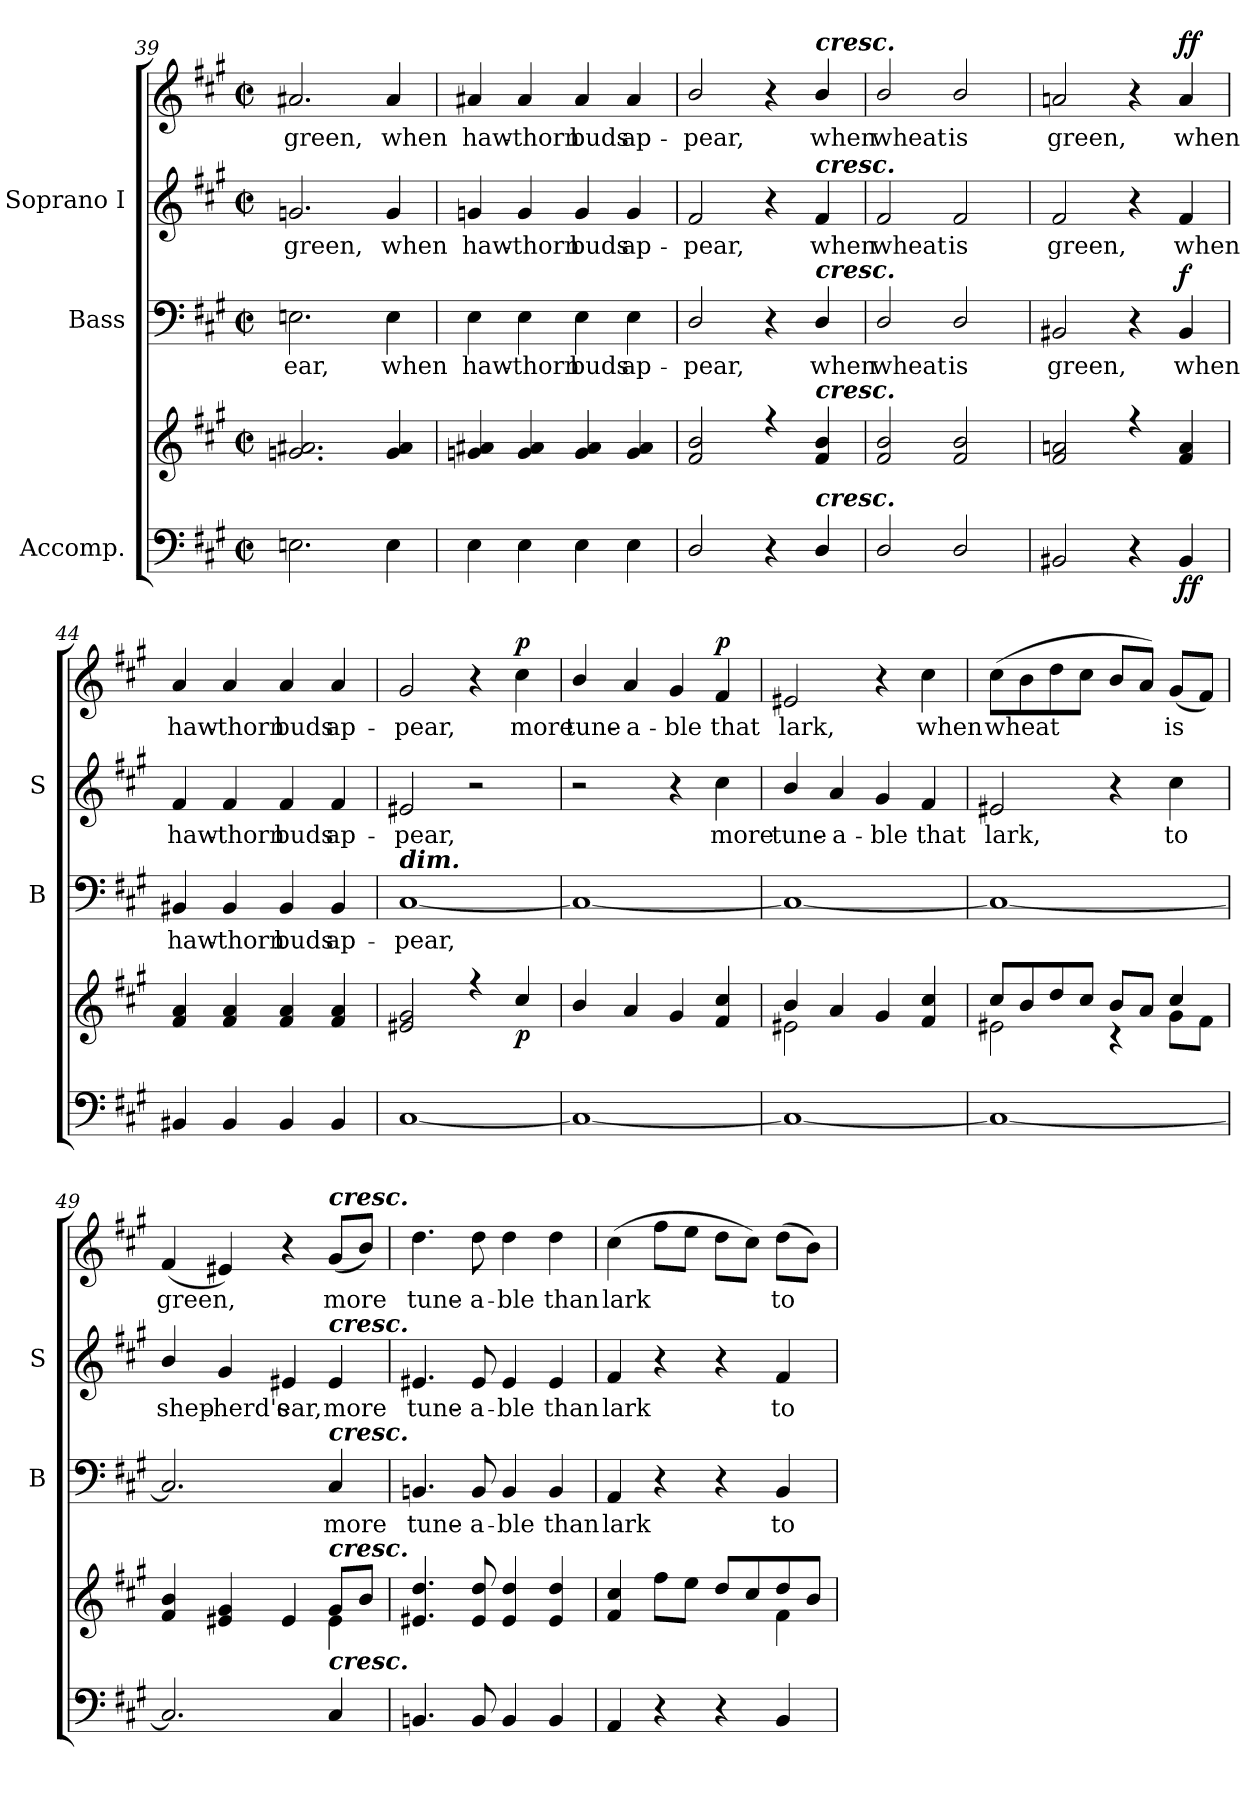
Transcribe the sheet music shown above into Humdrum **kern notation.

**kern	**kern	**dynam	**kern	**text	**dynam	**kern	**text	**kern	**text	**dynam
*part3	*part3	*part3	*part2	*part2	*part2	*part1	*part1	*part1	*part1	*part1
*staff5	*staff4	*staff4/5	*staff3	*staff3	*staff3	*staff2	*staff2	*staff1	*staff1	*staff1/2
*I"Accomp.	*	*	*I"Bass	*	*	*I"Soprano I	*	*	*	*
*	*	*	*I'B	*	*	*I'S	*	*	*	*
*clefF4	*clefG2	*	*clefF4	*	*	*clefG2	*	*clefG2	*	*
*k[f#c#g#]	*k[f#c#g#]	*	*k[f#c#g#]	*	*	*k[f#c#g#]	*	*k[f#c#g#]	*	*
*A:	*A:	*	*A:	*	*	*A:	*	*A:	*	*
*M2/2	*M2/2	*	*M2/2	*	*	*M2/2	*	*M2/2	*	*
*met(c|)	*met(c|)	*	*met(c|)	*	*	*met(c|)	*	*met(c|)	*	*
=39	=39	=39	=39	=39	=39	=39	=39	=39	=39	=39
*	*^	*	*	*	*	*	*	*	*	*
!	!	!	!	!	!LO:LY:b	!	!	!LO:LY:b	!	!LO:LY:b	!
2.En	2.gn/ 2.a#X/	1ryy	.	2.En	ear,	.	2.gn	green,	2.a#X	green,	.
!	!	!	!	!	!LO:LY:b	!	!	!LO:LY:b	!	!LO:LY:b	!
4E	4g/ 4a#/	.	.	4E	when	.	4g	when	4a#	when	.
=40	=40	=40	=40	=40	=40	=40	=40	=40	=40	=40	=40
!	!	!	!	!	!LO:LY:b	!	!	!LO:LY:b	!	!LO:LY:b	!
4E	4gn/ 4a#X/	1ryy	.	4E	haw-	.	4gn	-haw-	4a#X	haw-	.
!	!	!	!	!	!LO:LY:b	!	!	!LO:LY:b	!	!LO:LY:b	!
4E	4g/ 4a#/	.	.	4E	-thorn	.	4g	-thorn	4a#	-thorn	.
!	!	!	!	!	!LO:LY:b	!	!	!LO:LY:b	!	!LO:LY:b	!
4E	4g/ 4a#/	.	.	4E	buds	.	4g	buds	4a#	buds	.
!	!	!	!	!	!LO:LY:b	!	!	!LO:LY:b	!	!LO:LY:b	!
4E	4g/ 4a#/	.	.	4E	ap-	.	4g	ap-	4a#	ap-	.
=41	=41	=41	=41	=41	=41	=41	=41	=41	=41	=41	=41
!	!	!	!	!	!LO:LY:b	!	!	!LO:LY:b	!	!LO:LY:b	!
2D/	2f#/ 2b/	1ryy	.	2D/	-pear,	.	2f#/	pear,	2b/	-pear,	.
4r	4r	.	.	4r	.	.	4r	.	4r	.	.
!	!	!	!	!	!	!	!	!	!LO:TX:a:Bi:t=cresc.	!	!
!	!	!	!	!	!	!	!LO:TX:a:Bi:t=cresc.	!	!	!	!
!	!	!	!	!LO:TX:a:Bi:t=cresc.	!	!	!	!	!	!	!
!	!LO:TX:a:Bi:t=cresc.	!	!	!	!	!	!	!	!	!	!
!LO:TX:a:Bi:t=cresc.	!	!	!	!	!	!	!	!	!	!	!
!	!	!	!	!	!LO:LY:b	!	!	!LO:LY:b	!	!LO:LY:b	!
4D/	4f#/ 4b/	.	.	4D/	when	.	4f#/	when	4b/	when	.
=42	=42	=42	=42	=42	=42	=42	=42	=42	=42	=42	=42
!	!	!	!	!	!LO:LY:b	!	!	!LO:LY:b	!	!LO:LY:b	!
2D/	2f#/ 2b/	1ryy	.	2D/	wheat	.	2f#/	wheat	2b/	wheat	.
!	!	!	!	!	!LO:LY:b	!	!	!LO:LY:b	!	!LO:LY:b	!
2D/	2f#/ 2b/	.	.	2D/	is	.	2f#/	is	2b/	is	.
!!LO:LB:g=z
=43	=43	=43	=43	=43	=43	=43	=43	=43	=43	=43	=43
!	!	!	!	!	!LO:LY:b	!	!	!LO:LY:b	!	!LO:LY:b	!
2BB#X	2f# 2an	1ryy	.	2BB#X	green,	.	2f#	green,	2an	green,	.
4r	4r	.	.	4r	.	.	4r	.	4r	.	.
!	!	!	!LO:DY:b=2	!	!LO:LY:b	!	!	!LO:LY:b	!	!LO:LY:b	!
!	!	!	!LO:DY:n=1:b	!	!	!LO:DY:b	!	!	!	!	!LO:DY:b=2
!	!	!	!	!	!	!	!	!	!	!	!LO:DY:n=1:b
4BB#	4f# 4a	.	f f	4BB#	when	f	4f#	when	4a	when	f f
=44	=44	=44	=44	=44	=44	=44	=44	=44	=44	=44	=44
!	!	!	!	!	!LO:LY:b	!	!	!LO:LY:b	!	!LO:LY:b	!
4BB#X	4f# 4a	1ryy	.	4BB#X	haw-	.	4f#	-haw-	4a	haw-	.
!	!	!	!	!	!LO:LY:b	!	!	!LO:LY:b	!	!LO:LY:b	!
4BB#	4f# 4a	.	.	4BB#	-thorn	.	4f#	-thorn	4a	-thorn	.
!	!	!	!	!	!LO:LY:b	!	!	!LO:LY:b	!	!LO:LY:b	!
4BB#	4f# 4a	.	.	4BB#	buds	.	4f#	buds	4a	buds	.
!	!	!	!	!	!LO:LY:b	!	!	!LO:LY:b	!	!LO:LY:b	!
4BB#	4f# 4a	.	.	4BB#	ap-	.	4f#	ap-	4a	ap-	.
=45	=45	=45	=45	=45	=45	=45	=45	=45	=45	=45	=45
!	!	!	!	!LO:TX:a:Bi:t=dim.	!	!	!	!	!	!	!
!	!	!	!	!	!LO:LY:b	!	!	!LO:LY:b	!	!LO:LY:b	!
[1C#	2e#X 2g#	1ryy	.	[1C#	-pear,	.	2e#X	pear,	2g#	-pear,	.
.	4r	.	.	.	.	.	2r	.	4r	.	.
!	!	!	!LO:DY:b	!	!	!	!	!	!	!LO:LY:b	!LO:DY:b
.	4cc#	.	p	.	.	.	.	.	4cc#	more	p
=46	=46	=46	=46	=46	=46	=46	=46	=46	=46	=46	=46
!	!	!	!	!	!	!	!	!	!	!LO:LY:b	!
1C#_	4b/	1ryy	.	1C#_	.	.	2r	.	4b/	tune-	.
!	!	!	!	!	!	!	!	!	!	!LO:LY:b	!
.	4a	.	.	.	.	.	.	.	4a	-a-	.
!	!	!	!	!	!	!	!	!	!	!LO:LY:b	!
.	4g#	.	.	.	.	.	4r	.	4g#	-ble	.
!	!	!	!	!	!	!	!	!LO:LY:b	!	!LO:LY:b	!LO:DY:b=2
.	4f# 4cc#	.	.	.	.	.	4cc#	more	4f#	that	p
=47	=47	=47	=47	=47	=47	=47	=47	=47	=47	=47	=47
!	!	!	!	!	!	!	!	!LO:LY:b	!	!LO:LY:b	!
1C#_	4b/	2e#X\	.	1C#_	.	.	4b/	tune-	2e#X	lark,	.
!	!	!	!	!	!	!	!	!LO:LY:b	!	!	!
.	4a	.	.	.	.	.	4a	-a-	.	.	.
!	!	!	!	!	!	!	!	!LO:LY:b	!	!	!
.	4g#	2ryy	.	.	.	.	4g#	-ble	4r	.	.
!	!	!	!	!	!	!	!	!LO:LY:b	!	!LO:LY:b	!
.	4f# 4cc#	.	.	.	.	.	4f#	that	4cc#	when	.
=48	=48	=48	=48	=48	=48	=48	=48	=48	=48	=48	=48
!	!	!	!	!	!	!	!	!LO:LY:b	!	!LO:LY:b	!
1C#_	8cc#/L	2e#X\	.	1C#_	.	.	2e#X	lark,	(<8cc#L	wheat	.
.	8b/	.	.	.	.	.	.	.	8b	.	.
.	8dd/	.	.	.	.	.	.	.	8dd	.	.
.	8cc#/J	.	.	.	.	.	.	.	8cc#J	.	.
.	8bL	4r	.	.	.	.	4r	.	8bL	.	.
.	8aJ	.	.	.	.	.	.	.	8aJ)	.	.
!	!	!	!	!	!	!	!	!LO:LY:b	!	!LO:LY:b	!
.	4cc#/	8g#\L	.	.	.	.	4cc#	to	(<8g#L	is	.
.	.	8f#\J	.	.	.	.	.	.	8f#J)	.	.
!!LO:LB:g=z
=49	=49	=49	=49	=49	=49	=49	=49	=49	=49	=49	=49
!	!	!	!	!	!	!	!	!LO:LY:b	!	!LO:LY:b	!
2.C#]	4f# 4b	2.ryy	.	2.C#]	.	.	4b/	shep-	(<4f#	green,	.
!	!	!	!	!	!	!	!	!LO:LY:b	!	!	!
.	4e#X 4g#	.	.	.	.	.	4g#	-herd's	4e#X)	.	.
!	!	!	!	!	!	!	!	!LO:LY:b	!	!	!
.	4e#	.	.	.	.	.	4e#X	ear,	4r	.	.
!	!	!	!	!	!	!	!	!	!LO:TX:a:Bi:t=cresc.	!	!
!	!	!	!	!	!	!	!LO:TX:a:Bi:t=cresc.	!	!	!	!
!	!	!	!	!LO:TX:a:Bi:t=cresc.	!	!	!	!	!	!	!
!	!LO:TX:a:Bi:t=cresc.	!	!	!	!	!	!	!	!	!	!
!LO:TX:a:Bi:t=cresc.	!	!	!	!	!	!	!	!	!	!	!
!	!	!	!	!	!LO:LY:b	!	!	!LO:LY:b	!	!LO:LY:b	!
4C#	8g#L	4e#\	.	4C#	more	.	4e#	more	(<8g#L	more	.
.	8bJ	.	.	.	.	.	.	.	8bJ)	.	.
=50	=50	=50	=50	=50	=50	=50	=50	=50	=50	=50	=50
!	!	!	!	!	!LO:LY:b	!	!	!LO:LY:b	!	!LO:LY:b	!
4.BBn	4.e#X 4.dd	1ryy	.	4.BBn	tune-	.	4.e#X	tune-	4.dd	tune-	.
!	!	!	!	!	!LO:LY:b	!	!	!LO:LY:b	!	!LO:LY:b	!
8BB	8e# 8dd	.	.	8BB	-a-	.	8e#	-a-	8dd	-a-	.
!	!	!	!	!	!LO:LY:b	!	!	!LO:LY:b	!	!LO:LY:b	!
4BB	4e# 4dd	.	.	4BB	-ble	.	4e#	-ble	4dd	-ble	.
!	!	!	!	!	!LO:LY:b	!	!	!LO:LY:b	!	!LO:LY:b	!
4BB	4e# 4dd	.	.	4BB	than	.	4e#	than	4dd	than	.
=51	=51	=51	=51	=51	=51	=51	=51	=51	=51	=51	=51
!	!	!	!	!	!LO:LY:b	!	!	!LO:LY:b	!	!LO:LY:b	!
4AA	4f# 4cc#	2ryy	.	4AA	lark	.	4f#	lark	(>4cc#	lark	.
4r	8ff#L	.	.	4r	.	.	4r	.	8ff#L	.	.
.	8eeJ	.	.	.	.	.	.	.	8eeJ	.	.
4r	8dd/L	8ryy	.	4r	.	.	4r	.	8ddL	.	.
.	8cc#/	8ryy	.	.	.	.	.	.	8cc#J)	.	.
!	!	!	!	!	!LO:LY:b	!	!	!LO:LY:b	!	!LO:LY:b	!
4BB	8dd/	4f#\	.	4BB	to	.	4f#	to	(>8ddL	to	.
.	8b/J	.	.	.	.	.	.	.	8bJ)	.	.
*	*v	*v	*	*	*	*	*	*	*	*	*
=	=	=	=	=	=	=	=	=	=	=
*-	*-	*-	*-	*-	*-	*-	*-	*-	*-	*-
